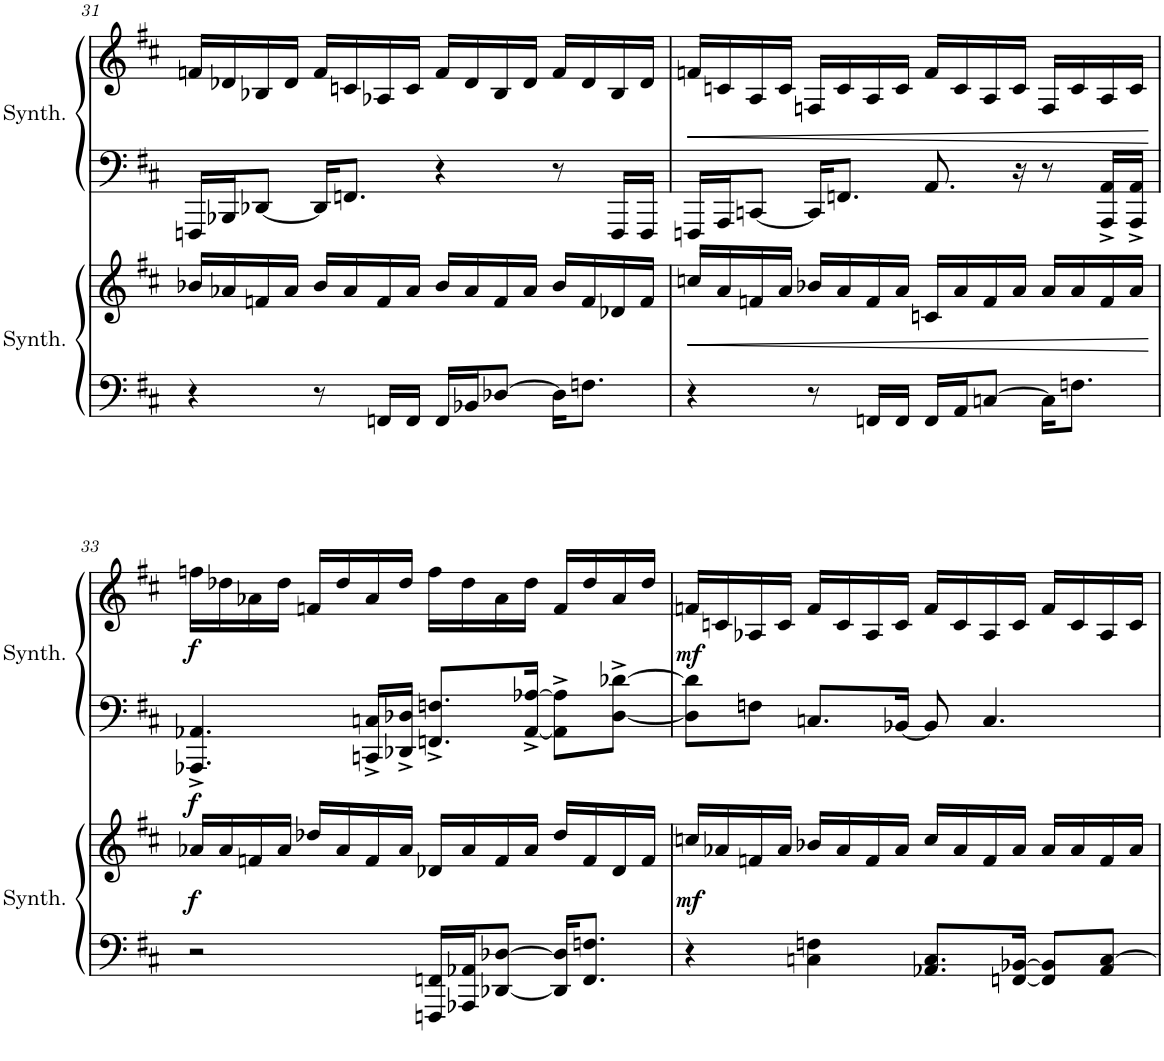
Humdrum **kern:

**kern	**kern	**dynam	**kern	**kern	**dynam
*part2	*part2	*part2	*part1	*part1	*part1
*staff4	*staff3	*staff3/4	*staff2	*staff1	*staff1/2
*I"Square Synthesizer	*	*	*I"Square Synthesizer	*	*
*I'Synth.	*	*	*I'Synth.	*	*
!!LO:PB:g=z
*clefF4	*clefG2	*	*clefF4	*clefG2	*
*k[f#c#]	*k[f#c#]	*	*k[f#c#]	*k[f#c#]	*
*M4/4	*M4/4	*	*M4/4	*M4/4	*
=31	=31	=31	=31	=31	=31
4r	16b-X/LL	.	16FFFn/LL	16fn/LL	.
.	16a-X/	.	16BBB-X/J	16d-X/	.
.	16fn/	.	[8DD-X/J	16B-X/	.
.	16a-/JJ	.	.	16d-/JJ	.
8r	16b-/LL	.	16DD-/KL]	16f/LL	.
.	16a-/	.	8.FFn/J	16cn/	.
16FFn/LL	16f/	.	.	16A-X/	.
16FF/JJ	16a-/JJ	.	.	16c/JJ	.
16FF/LL	16b-/LL	.	4r	16f/LL	.
16BB-X/J	16a-/	.	.	16d-/	.
[8D-X/J	16f/	.	.	16B-/	.
.	16a-/JJ	.	.	16d-/JJ	.
16D-\KL]	16b-/LL	.	8r	16f/LL	.
8.Fn\J	16f/	.	.	16d-/	.
.	16d-X/	.	16FFF/LL	16B-/	.
.	16f/JJ	.	16FFF/JJ	16d-/JJ	.
=32	=32	=32	=32	=32	=32
!	!	!LO:HP:b	!	!	!LO:HP:b
4r	16ccn/LL	<	16FFFn/LL	16fn/LL	<
.	16a/	.	16AAA/J	16cn/	.
.	16fn/	.	[8CCn/J	16A/	.
.	16a/JJ	.	.	16c/JJ	.
8r	16b-X/LL	.	16CC/KL]	16Fn/LL	.
.	16a/	.	8.FFn/J	16c/	.
16FFn/LL	16f/	.	.	16A/	.
16FF/JJ	16a/JJ	.	.	16c/JJ	.
16FF/LL	16cn/LL	.	8.AA/	16f/LL	.
16AA/J	16a/	.	.	16c/	.
[8Cn/J	16f/	.	.	16A/	.
.	16a/JJ	.	16r	16c/JJ	.
16C\KL]	16a/LL	.	8r	16F/LL	.
8.Fn\J	16a/	.	.	16c/	.
.	16f/	.	16AAA/^ 16AA/^LL	16A/	.
.	16a/JJ	.	16AAA/^ 16AA/^JJ	16c/JJ	.
.	.	[	.	.	[
!!LO:LB:g=z
=33	=33	=33	=33	=33	=33
!	!	!LO:DY:b	!	!	!LO:DY:b=2
!	!	!	!	!	!LO:DY:n=1:b
2r	16a-X/LL	f	4.AAA-X/^ 4.AA-X/^	16ffn\LL	f f
.	16a-/	.	.	16dd-X\	.
.	16fn/	.	.	16a-X\	.
.	16a-/JJ	.	.	16dd-\JJ	.
.	16dd-X/LL	.	.	16fn/LL	.
.	16a-/	.	.	16dd-/	.
.	16f/	.	16CCn/^ 16Cn/^LL	16a-/	.
.	16a-/JJ	.	16DD-X/^ 16D-X/^JJ	16dd-/JJ	.
16FFFn/ 16FFn/LL	16d-X/LL	.	8.FFn/^ 8.Fn/^L	16ff\LL	.
16AAA-X/ 16AA-X/J	16a-/	.	.	16dd-\	.
[8DD-X/ [8D-X/J	16f/	.	.	16a-\	.
.	16a-/JJ	.	[16AA-/^ [16A-X/^Jk	16dd-\JJ	.
16DD-/] 16D-/]KL	16dd-/LL	.	8AA-\]^ 8A-\]^L	16f/LL	.
8.FF/ 8.Fn/J	16f/	.	.	16dd-/	.
.	16d-/	.	[8D-\^ [8d-X\^J	16a-/	.
.	16f/JJ	.	.	16dd-/JJ	.
=34	=34	=34	=34	=34	=34
!	!	!LO:DY:b	!	!	!LO:DY:b
4r	16ccn/LL	mf	8D-\] 8d-\]L	16fn/LL	mf
.	16a-X/	.	.	16cn/	.
.	16fn/	.	8Fn\J	16A-X/	.
.	16a-/JJ	.	.	16c/JJ	.
4Cn\ 4Fn\	16b-X/LL	.	8.Cn/L	16f/LL	.
.	16a-/	.	.	16c/	.
.	16f/	.	.	16A-/	.
.	16a-/JJ	.	[16BB-X/Jk	16c/JJ	.
8.AA-X/ 8.C/L	16cc/LL	.	8BB-/]	16f/LL	.
.	16a-/	.	.	16c/	.
.	16f/	.	4.C/	16A-/	.
[16FFn/ [16BB-X/Jk	16a-/JJ	.	.	16c/JJ	.
8FF/] 8BB-/]L	16a-/LL	.	.	16f/LL	.
.	16a-/	.	.	16c/	.
8AA-/ [8C/J	16f/	.	.	16A-/	.
.	16a-/JJ	.	.	16c/JJ	.
=	=	=	=	=	=
*-	*-	*-	*-	*-	*-
